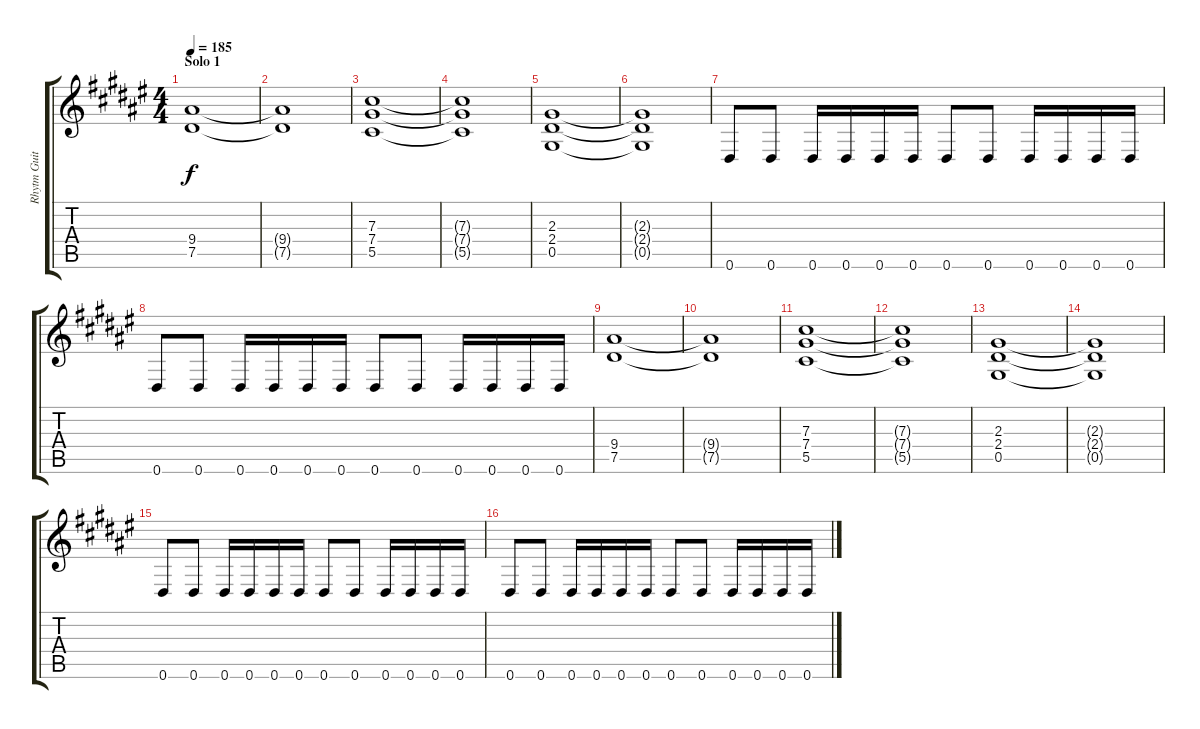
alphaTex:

\track ("Rhytm Guitar" "Rhytm Guit") {instrument distortionguitar}
\staff {score tabs}
\tuning (Eb4 Bb3 Gb3 Db3 Ab2 Eb2) {hide}
\ts (4 4)
\section ("" "Solo 1")
\tempo 185
\clef g2
\ks d#minor
(9.4 7.5).1{dy f} |
(9.4{t} 7.5{t}).1 |
(7.3 7.4 5.5).1 |
(7.3{t} 7.4{t} 5.5{t}).1 |
(2.3 2.4 0.5).1 |
(2.3{t} 2.4{t} 0.5{t}).1 |
0.6.8 0.6.8 0.6.16 0.6.16 0.6.16 0.6.16 0.6.8 0.6.8 0.6.16 0.6.16 0.6.16 0.6.16 |
0.6.8 0.6.8 0.6.16 0.6.16 0.6.16 0.6.16 0.6.8 0.6.8 0.6.16 0.6.16 0.6.16 0.6.16 |
(9.4 7.5).1 |
(9.4{t} 7.5{t}).1 |
(7.3 7.4 5.5).1 |
(7.3{t} 7.4{t} 5.5{t}).1 |
(2.3 2.4 0.5).1 |
(2.3{t} 2.4{t} 0.5{t}).1 |
0.6.8 0.6.8 0.6.16 0.6.16 0.6.16 0.6.16 0.6.8 0.6.8 0.6.16 0.6.16 0.6.16 0.6.16 |
0.6.8 0.6.8 0.6.16 0.6.16 0.6.16 0.6.16 0.6.8 0.6.8 0.6.16 0.6.16 0.6.16 0.6.16
